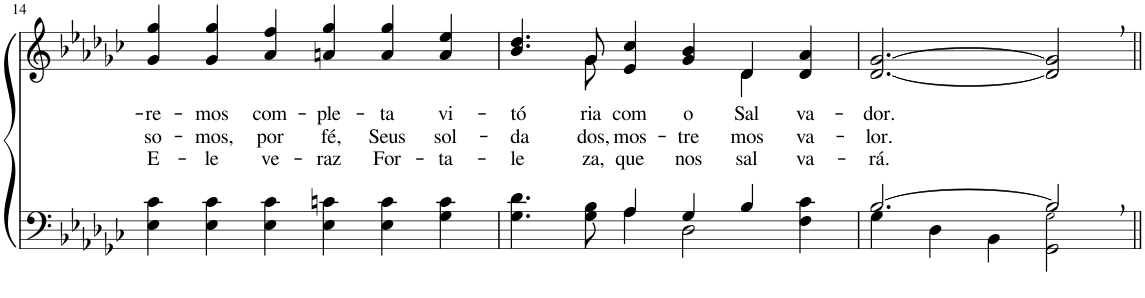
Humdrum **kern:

**kern	**kern	**text	**text	**text
*part2	*part1	*part1	*part1	*part1
*staff2	*staff1	*staff1	*staff1	*staff1
*I"Parte III e IV	*I"Parte I e II	*	*	*
!!LO:PB:g=z
*clefF4	*clefG2	*	*	*
*Trd2c3	*Trd2c3	*	*	*
*k[b-e-a-d-g-c-]	*k[b-e-a-d-g-c-]	*	*	*
*M6/4	*M6/4	*	*	*
=14	=14	=14	=14	=14
!	!	!LO:LY:b	!LO:LY:b	!LO:LY:b
4E-\ 4c-\	4g-/ 4gg-/	-re-	so-	E-
!	!	!LO:LY:b	!LO:LY:b	!LO:LY:b
4E-\ 4c-\	4g-/ 4gg-/	-mos	-mos,	-le
!	!	!LO:LY:b	!LO:LY:b	!LO:LY:b
4E-\ 4c-\	4a-/ 4ff/	com-	por	ve-
!	!	!LO:LY:b	!LO:LY:b	!LO:LY:b
4E-\ 4cn\	4an/ 4gg-/	-ple-	fé,	-raz
!	!	!LO:LY:b	!LO:LY:b	!LO:LY:b
4E-\ 4c\	4a/ 4gg-/	-ta	Seus	For-
!	!	!LO:LY:b	!LO:LY:b	!LO:LY:b
4G-\ 4c\	4a/ 4ee-/	vi-	sol-	-ta-
=15	=15	=15	=15	=15
*^	*	*	*	*
!	!	!	!LO:LY:b	!LO:LY:b	!LO:LY:b
*	*	*^	*	*	*
2ryy	4.G-\ 4.d-\	4.b-/ 4.dd-/	4.ryy	-tó-	-da-	-le-
!	!	!	!	!LO:LY:b	!LO:LY:b	!LO:LY:b
.	8G-\ 8B-\	8g-/	8g-\	-ria	-dos,	-za,
!	!	!	!	!LO:LY:b	!LO:LY:b	!LO:LY:b
4A-/	4A-\	4e-/ 4cc-/	2ryy	com	mos-	que
!	!	!	!	!LO:LY:b	!LO:LY:b	!LO:LY:b
4G-/	2D-\	4g-/ 4b-/	.	o	-tre-	nos
!	!	!	!	!LO:LY:b	!LO:LY:b	!LO:LY:b
4B-/	.	4d-/	4d-\	Sal-	-mos	sal-
!	!	!	!	!LO:LY:b	!LO:LY:b	!LO:LY:b
4ryy	4F\ 4c-\	4d-/ 4a-/	4ryy	-va-	va-	-va-
=16	=16	=16	=16	=16	=16	=16
!	!	!	!	!LO:LY:b	!LO:LY:b	!LO:LY:b
*	*	*v	*v	*	*	*
[2.B-/	4G-\	[2.d-/ [2.g-/	-dor.	-lor.	-rá.
.	4D-\	.	.	.	.
.	4BB-\	.	.	.	.
2B-,/]	2GG-\ 2G-!\	2d-/], 2g-/],	.	.	.
*v	*v	*	*	*	*
=||	=||	=||	=||	=||
*-	*-	*-	*-	*-
